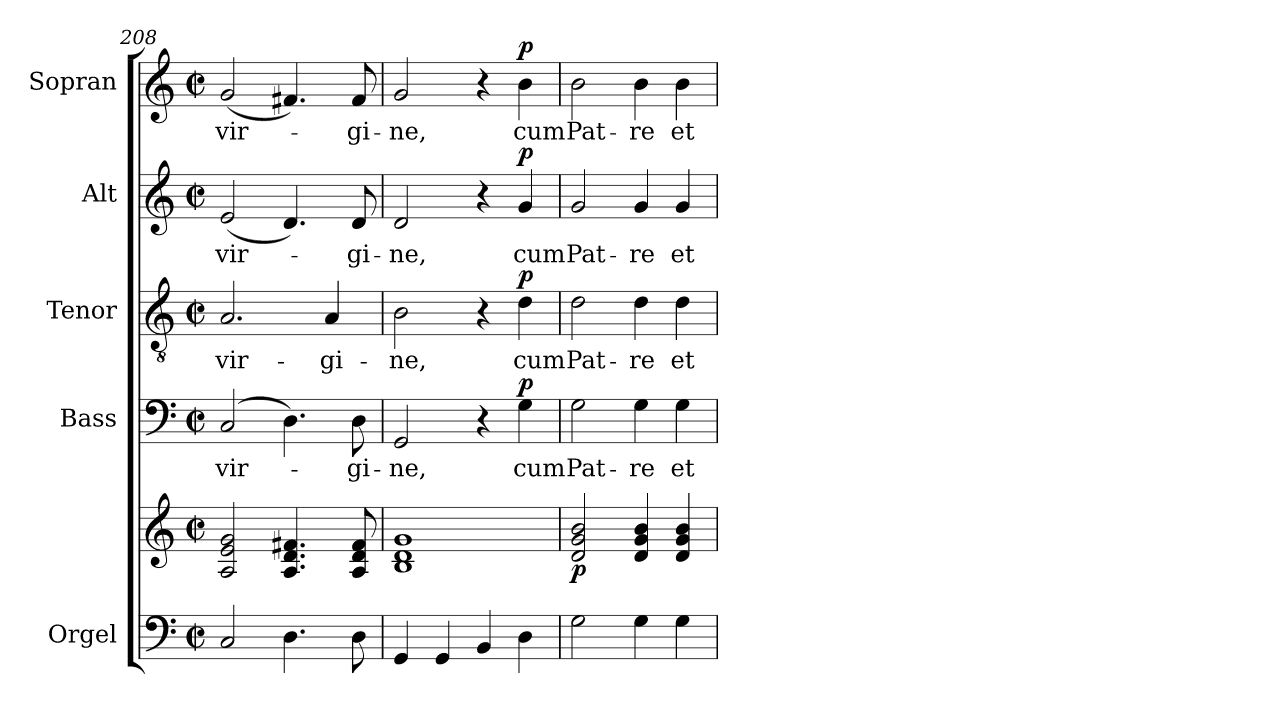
**kern	**kern	**dynam	**kern	**text	**dynam	**kern	**text	**dynam	**kern	**text	**dynam	**kern	**text	**dynam
*part5	*part5	*part5	*part4	*part4	*part4	*part3	*part3	*part3	*part2	*part2	*part2	*part1	*part1	*part1
*staff6	*staff5	*staff5/6	*staff4	*staff4	*staff4	*staff3	*staff3	*staff3	*staff2	*staff2	*staff2	*staff1	*staff1	*staff1
*I"Orgel	*	*	*I"Bass	*	*	*I"Tenor	*	*	*I"Alt	*	*	*I"Sopran	*	*
*I'Org.	*	*	*I'B.	*	*	*I'T.	*	*	*I'A.	*	*	*I'S.	*	*
*clefF4	*clefG2	*	*clefF4	*	*	*clefGv2	*	*	*clefG2	*	*	*clefG2	*	*
*k[]	*k[]	*	*k[]	*	*	*k[]	*	*	*k[]	*	*	*k[]	*	*
*C:	*C:	*	*C:	*	*	*C:	*	*	*C:	*	*	*C:	*	*
*M2/2	*M2/2	*	*M2/2	*	*	*M2/2	*	*	*M2/2	*	*	*M2/2	*	*
*met(c|)	*met(c|)	*	*met(c|)	*	*	*met(c|)	*	*	*met(c|)	*	*	*met(c|)	*	*
=208	=208	=208	=208	=208	=208	=208	=208	=208	=208	=208	=208	=208	=208	=208
!	!	!	!	!LO:LY:b	!	!	!LO:LY:b	!	!	!LO:LY:b	!	!	!LO:LY:b	!
2C/	2A/ 2e/ 2g/	.	(2C/	vir-	.	2.A/	vir-	.	(<2e/	vir-	.	(<2g/	vir-	.
4.D\	4.A/ 4.d/ 4.f#X/	.	4.D\)	.	.	.	.	.	4.d/)	.	.	4.f#X/)	.	.
!	!	!	!	!	!	!	!LO:LY:b	!	!	!	!	!	!	!
.	.	.	.	.	.	4A/	-gi-	.	.	.	.	.	.	.
!	!	!	!	!LO:LY:b	!	!	!	!	!	!LO:LY:b	!	!	!LO:LY:b	!
8D\	8A/ 8d/ 8f#/	.	8D\	-gi-	.	.	.	.	8d/	-gi-	.	8f#/	-gi-	.
=209	=209	=209	=209	=209	=209	=209	=209	=209	=209	=209	=209	=209	=209	=209
!	!	!	!	!LO:LY:b	!	!	!LO:LY:b	!	!	!LO:LY:b	!	!	!LO:LY:b	!
4GG/	1B 1d 1g	.	2GG/	-ne,	.	2B\	-ne,	.	2d/	-ne,	.	2g/	-ne,	.
4GG/	.	.	.	.	.	.	.	.	.	.	.	.	.	.
4BB/	.	.	4r	.	.	4r	.	.	4r	.	.	4r	.	.
!	!	!	!	!LO:LY:b	!LO:DY:a	!	!LO:LY:b	!LO:DY:a	!	!LO:LY:b	!LO:DY:a	!	!LO:LY:b	!LO:DY:a
4D\	.	.	4G\	cum	p	4d\	cum	p	4g/	cum	p	4b\	cum	p
=210	=210	=210	=210	=210	=210	=210	=210	=210	=210	=210	=210	=210	=210	=210
!	!	!LO:DY:b	!	!LO:LY:b	!	!	!LO:LY:b	!	!	!LO:LY:b	!	!	!LO:LY:b	!
2G\	2d/ 2g/ 2b/	p	2G\	Pat-	.	2d\	Pat-	.	2g/	Pat-	.	2b\	Pat-	.
!	!	!	!	!LO:LY:b	!	!	!LO:LY:b	!	!	!LO:LY:b	!	!	!LO:LY:b	!
4G\	4d/ 4g/ 4b/	.	4G\	-re	.	4d\	-re	.	4g/	-re	.	4b\	-re	.
!	!	!	!	!LO:LY:b	!	!	!LO:LY:b	!	!	!LO:LY:b	!	!	!LO:LY:b	!
4G\	4d/ 4g/ 4b/	.	4G\	et	.	4d\	et	.	4g/	et	.	4b\	et	.
=	=	=	=	=	=	=	=	=	=	=	=	=	=	=
*-	*-	*-	*-	*-	*-	*-	*-	*-	*-	*-	*-	*-	*-	*-
